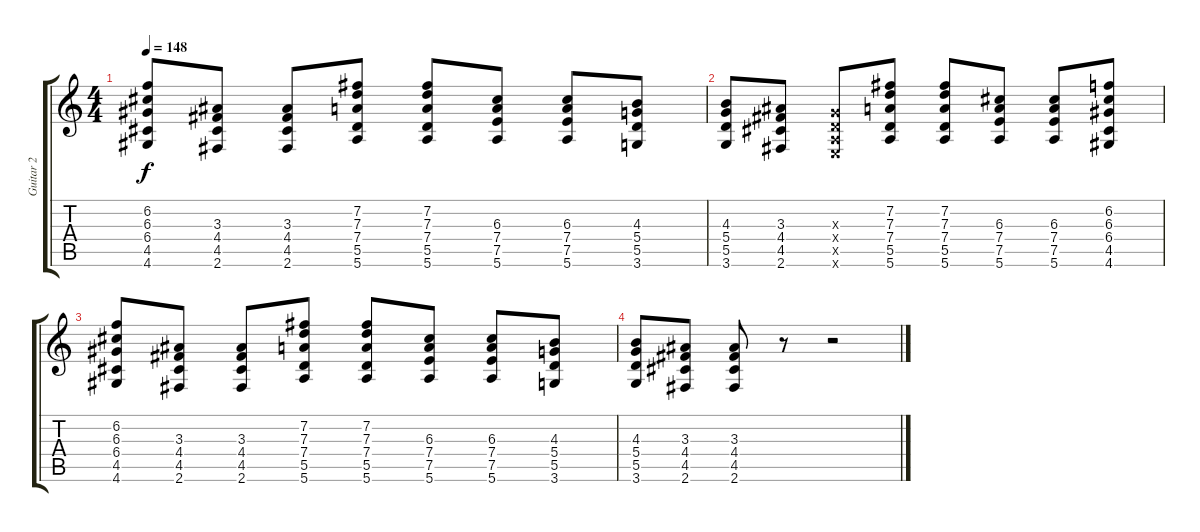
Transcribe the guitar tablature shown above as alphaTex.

\track ("Guitar 2" "Guitar 2") {instrument electricguitarmuted}
\staff {score tabs}
\tuning (E4 B3 G3 D3 A2 E2) {hide}
\ts (4 4)
\tempo 148
\clef g2
\ks c
(6.2 6.3 6.4 4.5 4.6).8{dy f} (3.3 4.4 4.5 2.6).8 (3.3 4.4 4.5 2.6).8 (7.2 7.3 7.4 5.5 5.6).8 (7.2 7.3 7.4 5.5 5.6).8 (6.3 7.4 7.5 5.6).8 (6.3 7.4 7.5 5.6).8 (4.3 5.4 5.5 3.6).8 |
(4.3 5.4 5.5 3.6).8 (3.3 4.4 4.5 2.6).8 (0.3{x} 0.4{x} 0.5{x} 0.6{x}).8 (7.2 7.3 7.4 5.5 5.6).8 (7.2 7.3 7.4 5.5 5.6).8 (6.3 7.4 7.5 5.6).8 (6.3 7.4 7.5 5.6).8 (6.2 6.3 6.4 4.5 4.6).8 |
(6.2 6.3 6.4 4.5 4.6).8 (3.3 4.4 4.5 2.6).8 (3.3 4.4 4.5 2.6).8 (7.2 7.3 7.4 5.5 5.6).8 (7.2 7.3 7.4 5.5 5.6).8 (6.3 7.4 7.5 5.6).8 (6.3 7.4 7.5 5.6).8 (4.3 5.4 5.5 3.6).8 |
(4.3 5.4 5.5 3.6).8 (3.3 4.4 4.5 2.6).8 (3.3 4.4 4.5 2.6).8 r.8 r.2
